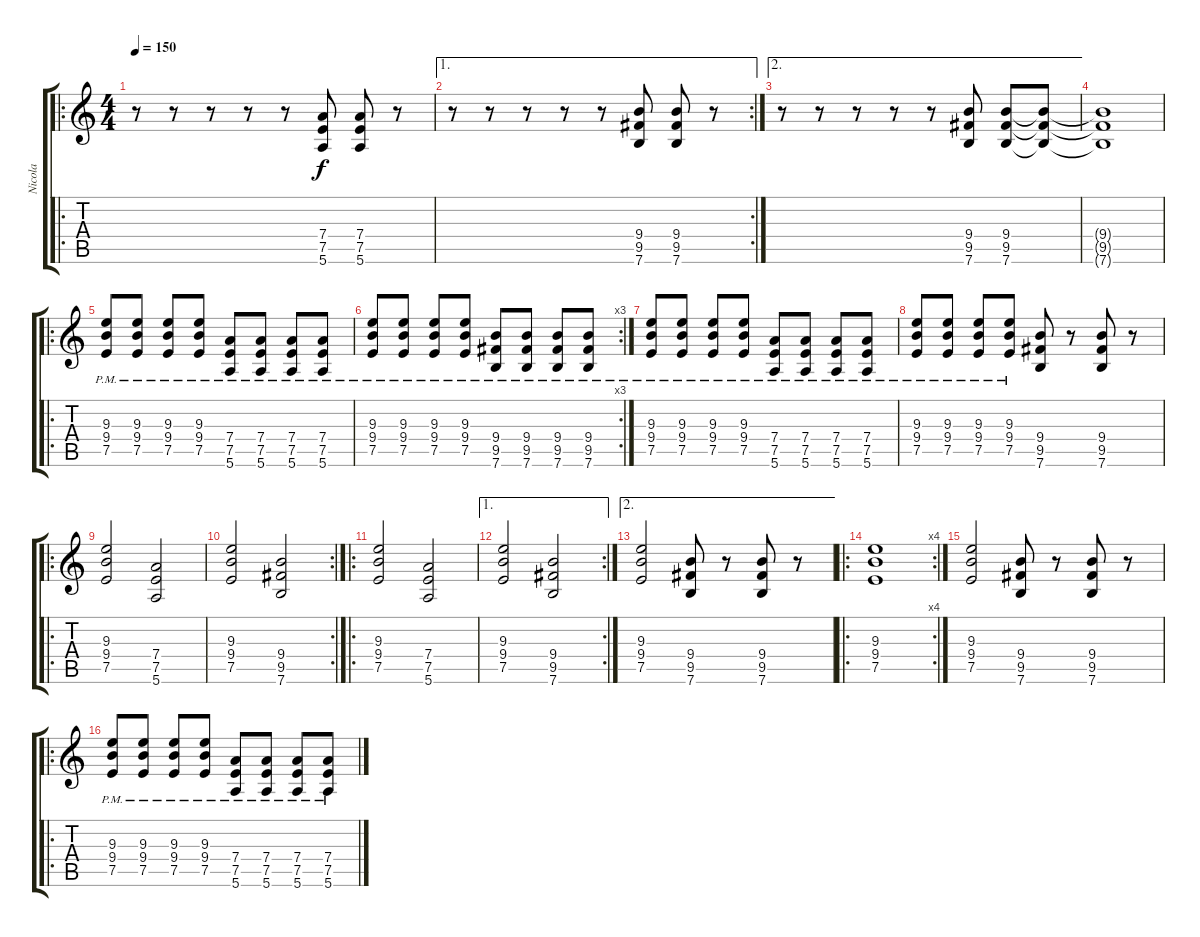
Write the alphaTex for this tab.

\track ("Nicola" "Nicola") {instrument distortionguitar}
\staff {score tabs}
\tuning (E4 B3 G3 D3 A2 E2) {hide}
\ro
\ts (4 4)
\tempo 150
\clef g2
\ks c
r.8{dy f instrument distortionguitar} r.8 r.8 r.8 r.8 (7.4 7.5 5.6).8 (7.4 7.5 5.6).8 r.8 |
\ae 1
\rc 2
r.8 r.8 r.8 r.8 r.8 (9.4 9.5 7.6).8 (9.4 9.5 7.6).8 r.8 |
\ae 2
r.8 r.8 r.8 r.8 r.8 (9.4 9.5 7.6).8 (9.4 9.5 7.6).8 (9.4{t} 9.5{t} 7.6{t}).8 |
(9.4{t} 9.5{t} 7.6{t}).1 |
\ro
(9.3{pm} 9.4 7.5).8 (9.3{pm} 9.4 7.5).8 (9.3{pm} 9.4 7.5).8 (9.3{pm} 9.4 7.5).8 (7.4{pm} 7.5 5.6).8 (7.4{pm} 7.5 5.6).8 (7.4{pm} 7.5 5.6).8 (7.4{pm} 7.5 5.6).8 |
\rc 3
(9.3{pm} 9.4 7.5).8 (9.3{pm} 9.4 7.5).8 (9.3{pm} 9.4 7.5).8 (9.3{pm} 9.4 7.5).8 (9.4{pm} 9.5 7.6).8 (9.4{pm} 9.5 7.6).8 (9.4{pm} 9.5 7.6).8 (9.4 9.5{pm} 7.6).8 |
(9.3{pm} 9.4 7.5).8 (9.3{pm} 9.4 7.5).8 (9.3{pm} 9.4 7.5).8 (9.3{pm} 9.4 7.5).8 (7.4{pm} 7.5 5.6).8 (7.4{pm} 7.5 5.6).8 (7.4{pm} 7.5 5.6).8 (7.4{pm} 7.5 5.6).8 |
(9.3{pm} 9.4 7.5).8 (9.3{pm} 9.4 7.5).8 (9.3{pm} 9.4 7.5).8 (9.3{pm} 9.4 7.5).8 (9.4 9.5 7.6).8 r.8 (9.4 9.5 7.6).8 r.8 |
\ro
(9.3 9.4 7.5).2 (7.4 7.5 5.6).2 |
\rc 2
(9.3 9.4 7.5).2 (9.4 9.5 7.6).2 |
\ro
(9.3 9.4 7.5).2 (7.4 7.5 5.6).2 |
\ae 1
\rc 2
(9.3 9.4 7.5).2 (9.4 9.5 7.6).2 |
\ae 2
(9.3 9.4 7.5).2 (9.4 9.5 7.6).8 r.8 (9.4 9.5 7.6).8 r.8 |
\ro
\rc 4
(9.3 9.4 7.5).1 |
(9.3 9.4 7.5).2 (9.4 9.5 7.6).8 r.8 (9.4 9.5 7.6).8 r.8 |
\ro
(9.3{pm} 9.4 7.5).8 (9.3{pm} 9.4 7.5).8 (9.3{pm} 9.4 7.5).8 (9.3{pm} 9.4 7.5).8 (7.4{pm} 7.5 5.6).8 (7.4{pm} 7.5 5.6).8 (7.4{pm} 7.5 5.6).8 (7.4{pm} 7.5 5.6).8
